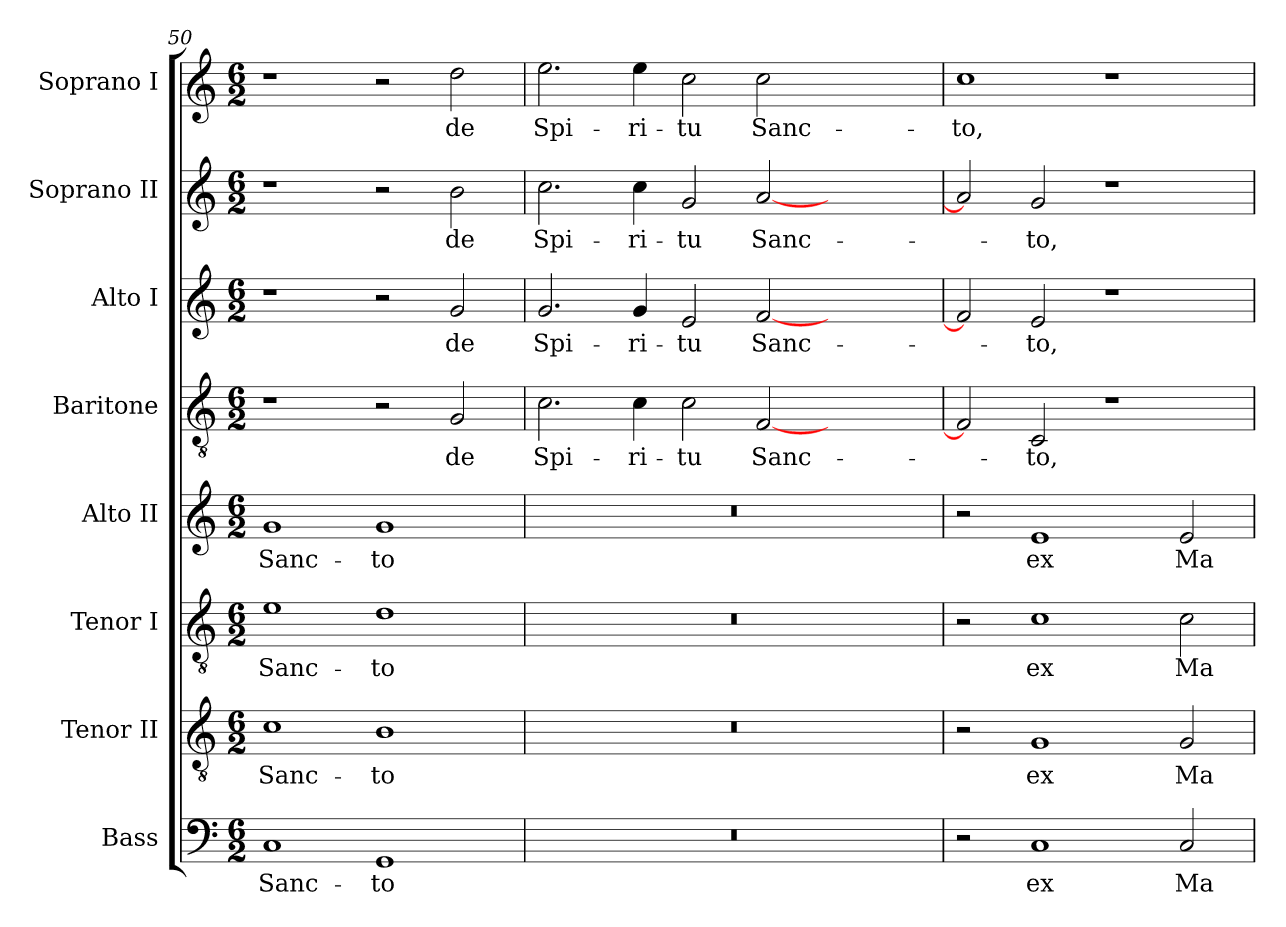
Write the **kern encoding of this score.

**kern	**text	**kern	**text	**kern	**text	**kern	**text	**kern	**text	**kern	**text	**kern	**text	**kern	**text
*part8	*part8	*part7	*part7	*part6	*part6	*part5	*part5	*part4	*part4	*part3	*part3	*part2	*part2	*part1	*part1
*staff8	*staff8	*staff7	*staff7	*staff6	*staff6	*staff5	*staff5	*staff4	*staff4	*staff3	*staff3	*staff2	*staff2	*staff1	*staff1
*I"Bass	*	*I"Tenor II	*	*I"Tenor I	*	*I"Alto II	*	*I"Baritone	*	*I"Alto I	*	*I"Soprano II	*	*I"Soprano I	*
*clefF4	*	*clefGv2	*	*clefGv2	*	*clefG2	*	*clefGv2	*	*clefG2	*	*clefG2	*	*clefG2	*
*ITrd7c12	*	*ITrd7c12	*	*ITrd7c12	*	*	*	*ITrd7c12	*	*	*	*	*	*	*
*k[]	*	*k[]	*	*k[]	*	*k[]	*	*k[]	*	*k[]	*	*k[]	*	*k[]	*
*C:	*	*C:	*	*C:	*	*C:	*	*C:	*	*C:	*	*C:	*	*C:	*
*M6/2	*	*M6/2	*	*M6/2	*	*M6/2	*	*M6/2	*	*M6/2	*	*M6/2	*	*M6/2	*
=50	=50	=50	=50	=50	=50	=50	=50	=50	=50	=50	=50	=50	=50	=50	=50
!	!LO:LY:b:color=#000000	!	!	!	!	!	!	!	!	!	!	!	!	!	!
!	!	!	!LO:LY:b:color=#000000	!	!	!	!	!	!	!	!	!	!	!	!
!	!	!	!	!	!LO:LY:b:color=#000000	!	!	!	!	!	!	!	!	!	!
!	!	!	!	!	!	!	!LO:LY:b:color=#000000	!	!	!	!	!	!	!	!
1CCi	Sanc-	1Ci	Sanc-	1Ei	Sanc-	1gi	Sanc-	1r	.	1r	.	1r	.	1r	.
!	!LO:LY:b:color=#000000	!	!	!	!	!	!	!	!	!	!	!	!	!	!
!	!	!	!LO:LY:b:color=#000000	!	!	!	!	!	!	!	!	!	!	!	!
!	!	!	!	!	!LO:LY:b:color=#000000	!	!	!	!	!	!	!	!	!	!
!	!	!	!	!	!	!	!LO:LY:b:color=#000000	!	!	!	!	!	!	!	!
1GGGi	-to	1BBi	-to	1Di	-to	1gi	-to	2r	.	2r	.	2r	.	2r	.
!	!	!	!	!	!	!	!	!	!LO:LY:b:color=#000000	!	!	!	!	!	!
!	!	!	!	!	!	!	!	!	!	!	!LO:LY:b:color=#000000	!	!	!	!
!	!	!	!	!	!	!	!	!	!	!	!	!	!LO:LY:b:color=#000000	!	!
!	!	!	!	!	!	!	!	!	!	!	!	!	!	!	!LO:LY:b:color=#000000
.	.	.	.	.	.	.	.	2GGi/	de	2gi/	de	2bi\	de	2ddi\	de
=51	=51	=51	=51	=51	=51	=51	=51	=51	=51	=51	=51	=51	=51	=51	=51
!LO:N:vis=1	!	!LO:N:vis=1	!	!LO:N:vis=1	!	!LO:N:vis=1	!	!	!	!	!	!	!	!	!
!	!	!	!	!	!	!	!	!	!LO:LY:b:color=#000000	!	!	!	!	!	!
!	!	!	!	!	!	!	!	!	!	!	!LO:LY:b:color=#000000	!	!	!	!
!	!	!	!	!	!	!	!	!	!	!	!	!	!LO:LY:b:color=#000000	!	!
!	!	!	!	!	!	!	!	!	!	!	!	!	!	!	!LO:LY:b:color=#000000
0.r	.	0.r	.	0.r	.	0.r	.	2.Ci\	Spi-	2.gi/	Spi-	2.cci\	Spi-	2.eei\	Spi-
!	!	!	!	!	!	!	!	!	!LO:LY:b:color=#000000	!	!	!	!	!	!
!	!	!	!	!	!	!	!	!	!	!	!LO:LY:b:color=#000000	!	!	!	!
!	!	!	!	!	!	!	!	!	!	!	!	!	!LO:LY:b:color=#000000	!	!
!	!	!	!	!	!	!	!	!	!	!	!	!	!	!	!LO:LY:b:color=#000000
.	.	.	.	.	.	.	.	4Ci\	-ri-	4gi/	-ri-	4cci\	-ri-	4eei\	-ri-
!	!	!	!	!	!	!	!	!	!LO:LY:b:color=#000000	!	!	!	!	!	!
!	!	!	!	!	!	!	!	!	!	!	!LO:LY:b:color=#000000	!	!	!	!
!	!	!	!	!	!	!	!	!	!	!	!	!	!LO:LY:b:color=#000000	!	!
!	!	!	!	!	!	!	!	!	!	!	!	!	!	!	!LO:LY:b:color=#000000
.	.	.	.	.	.	.	.	2Ci\	-tu	2ei/	-tu	2gi/	-tu	2cci\	-tu
!	!	!	!	!	!	!	!	!	!LO:LY:b:color=#000000	!	!	!	!	!	!
!	!	!	!	!	!	!	!	!	!	!	!LO:LY:b:color=#000000	!	!	!	!
!	!	!	!	!	!	!	!	!	!	!	!	!	!LO:LY:b:color=#000000	!	!
!	!	!	!	!	!	!	!	!	!	!	!	!	!	!	!LO:LY:b:color=#000000
.	.	.	.	.	.	.	.	[<2FFi/	Sanc-	[<2fi/	Sanc-	[<2ai/	Sanc-	2cci\	Sanc-
.	.	.	.	.	.	.	.	1ryy	.	1ryy	.	1ryy	.	1ryy	.
=52	=52	=52	=52	=52	=52	=52	=52	=52	=52	=52	=52	=52	=52	=52	=52
!	!	!	!	!	!	!	!	!	!	!	!	!	!	!	!LO:LY:b:color=#000000
2r	.	2r	.	2r	.	2r	.	2FFi/]	.	2fi/]	.	2ai/]	.	1cci	-to,
!	!LO:LY:b:color=#000000	!	!	!	!	!	!	!	!	!	!	!	!	!	!
!	!	!	!LO:LY:b:color=#000000	!	!	!	!	!	!	!	!	!	!	!	!
!	!	!	!	!	!LO:LY:b:color=#000000	!	!	!	!	!	!	!	!	!	!
!	!	!	!	!	!	!	!LO:LY:b:color=#000000	!	!	!	!	!	!	!	!
!	!	!	!	!	!	!	!	!	!LO:LY:b:color=#000000	!	!	!	!	!	!
!	!	!	!	!	!	!	!	!	!	!	!LO:LY:b:color=#000000	!	!	!	!
!	!	!	!	!	!	!	!	!	!	!	!	!	!LO:LY:b:color=#000000	!	!
1CCi	ex	1GGi	ex	1Ci	ex	1ei	ex	2CCi/	-to,	2ei/	-to,	2gi/	-to,	.	.
.	.	.	.	.	.	.	.	1r	.	1r	.	1r	.	1r	.
!	!LO:LY:b:color=#000000	!	!	!	!	!	!	!	!	!	!	!	!	!	!
!	!	!	!LO:LY:b:color=#000000	!	!	!	!	!	!	!	!	!	!	!	!
!	!	!	!	!	!LO:LY:b:color=#000000	!	!	!	!	!	!	!	!	!	!
!	!	!	!	!	!	!	!LO:LY:b:color=#000000	!	!	!	!	!	!	!	!
2CCi/	Ma-	2GGi/	Ma-	2Ci\	Ma-	2ei/	Ma-	.	.	.	.	.	.	.	.
=	=	=	=	=	=	=	=	=	=	=	=	=	=	=	=
*-	*-	*-	*-	*-	*-	*-	*-	*-	*-	*-	*-	*-	*-	*-	*-
